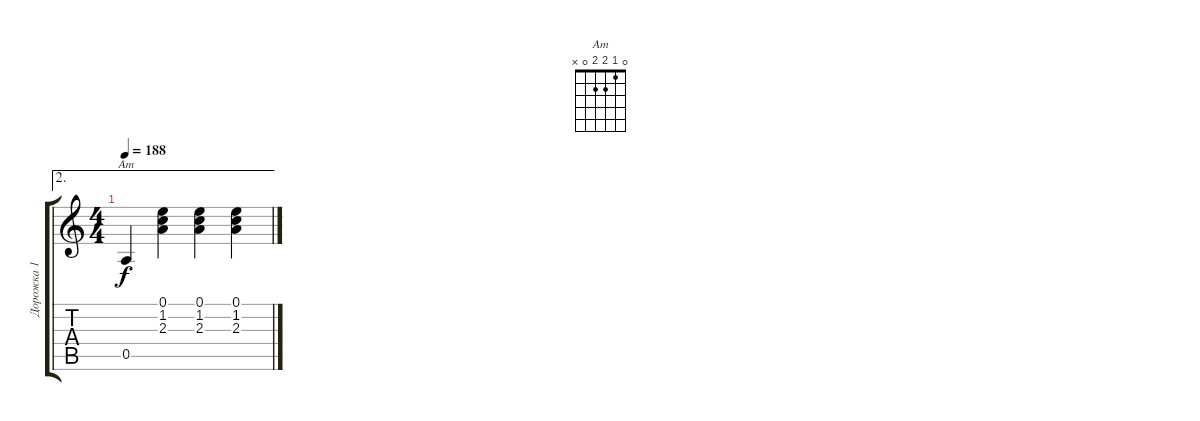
\track ("Дорожка 1" "Дорожка 1") {instrument acousticguitarsteel}
\staff {score tabs}
\tuning (E4 B3 G3 D3 A2 E2) {hide}
\chord ("Am" 0 1 2 2 0 x)
\ae 2
\ts (4 4)
\tempo 188
\clef g2
\ks c
0.5.4{ch "Am" dy f} (0.1 1.2 2.3).4 (0.1 1.2 2.3).4 (0.1 1.2 2.3).4
